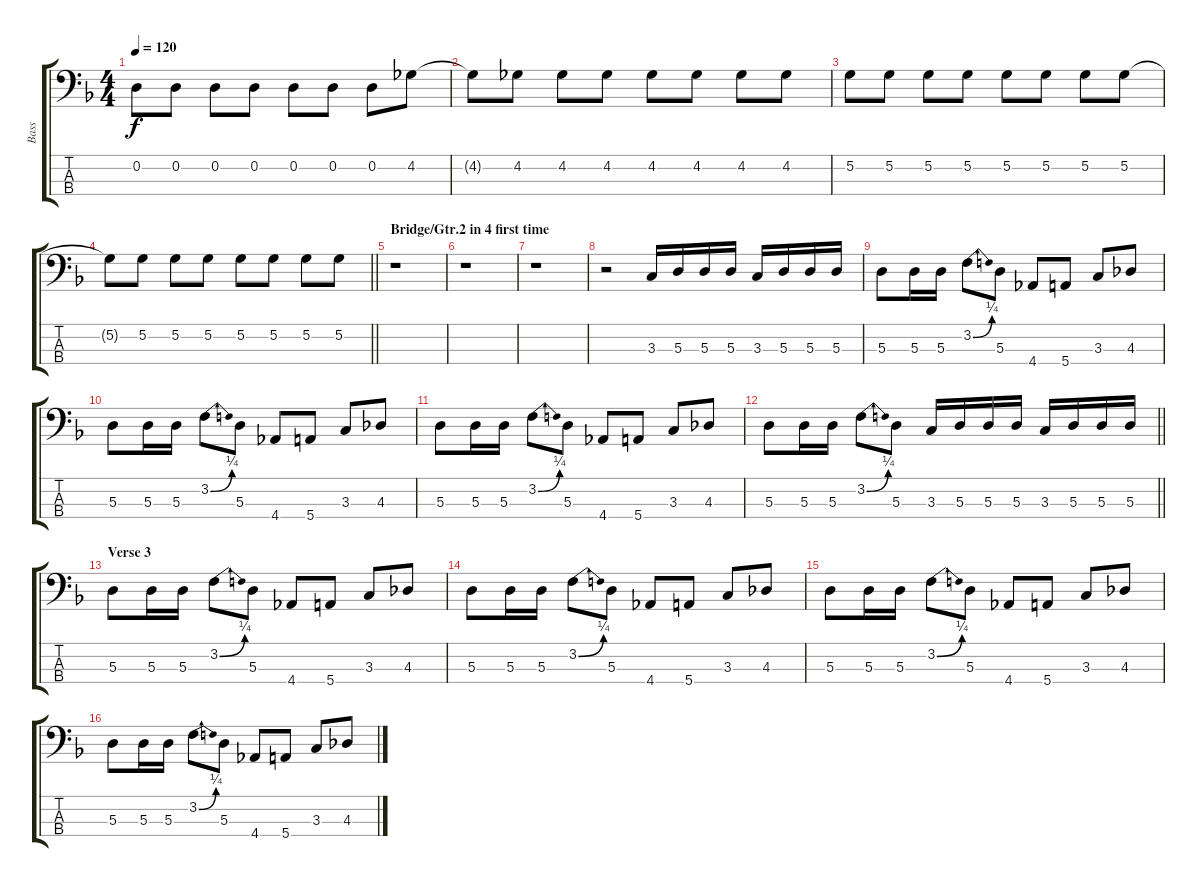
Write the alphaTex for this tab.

\track ("Bass" "Bass") {instrument electricbassfinger}
\staff {score tabs}
\tuning (G2 D2 A1 E1) {hide}
\ts (4 4)
\tempo 120
\clef f4
\ks f
0.2.8{dy f} 0.2.8 0.2.8 0.2.8 0.2.8 0.2.8 0.2.8 4.2.8 |
4.2{t}.8 4.2.8 4.2.8 4.2.8 4.2.8 4.2.8 4.2.8 4.2.8 |
5.2.8 5.2.8 5.2.8 5.2.8 5.2.8 5.2.8 5.2.8 5.2.8 |
\barLineRight lightlight
5.2{t}.8 5.2.8 5.2.8 5.2.8 5.2.8 5.2.8 5.2.8 5.2.8 |
\section ("" "Bridge/Gtr.2 in 4 first time")
r.1 |
r.1 |
r.1 |
r.2 3.3.16 5.3.16 5.3.16 5.3.16 3.3.16 5.3.16 5.3.16 5.3.16 |
5.3.8 5.3.16 5.3.16 3.2{be (bend 0 0 60 1)}.8 5.3.8 4.4.8 5.4.8 3.3.8 4.3.8 |
5.3.8 5.3.16 5.3.16 3.2{be (bend 0 0 60 1)}.8 5.3.8 4.4.8 5.4.8 3.3.8 4.3.8 |
5.3.8 5.3.16 5.3.16 3.2{be (bend 0 0 60 1)}.8 5.3.8 4.4.8 5.4.8 3.3.8 4.3.8 |
\barLineRight lightlight
5.3.8 5.3.16 5.3.16 3.2{be (bend 0 0 60 1)}.8 5.3.8 3.3.16 5.3.16 5.3.16 5.3.16 3.3.16 5.3.16 5.3.16 5.3.16 |
\section ("" "Verse 3")
5.3.8 5.3.16 5.3.16 3.2{be (bend 0 0 60 1)}.8 5.3.8 4.4.8 5.4.8 3.3.8 4.3.8 |
5.3.8 5.3.16 5.3.16 3.2{be (bend 0 0 60 1)}.8 5.3.8 4.4.8 5.4.8 3.3.8 4.3.8 |
5.3.8 5.3.16 5.3.16 3.2{be (bend 0 0 60 1)}.8 5.3.8 4.4.8 5.4.8 3.3.8 4.3.8 |
5.3.8 5.3.16 5.3.16 3.2{be (bend 0 0 60 1)}.8 5.3.8 4.4.8 5.4.8 3.3.8 4.3.8
